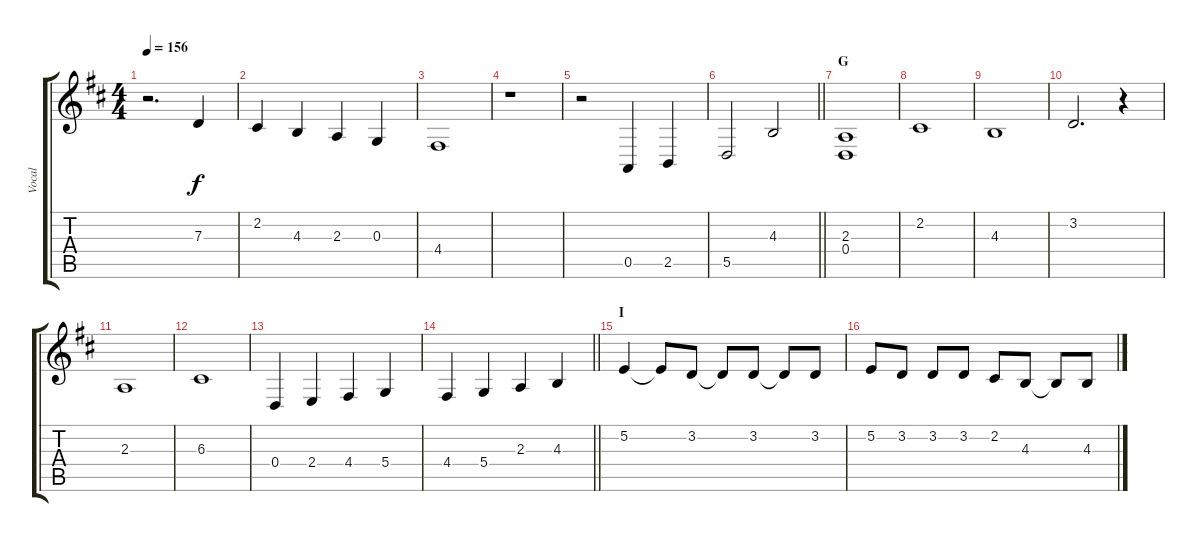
\track ("Vocal" "Vocal") {instrument altosax}
\staff {score tabs}
\tuning (E4 B3 G3 D3 A2 E2) {hide}
\ts (4 4)
\tempo 156
\clef g2
\ks d
r.2{d dy f} 7.3.4 |
2.2.4 4.3.4 2.3.4 0.3.4 |
4.4.1 |
r.1 |
r.2 0.5.4 2.5.4 |
\barLineRight lightlight
5.5.2 4.3.2 |
\section ("" "G")
(2.3 0.4).1 |
2.2.1 |
4.3.1 |
3.2.2{d} r.4 |
2.3.1 |
6.3.1 |
0.4.4 2.4.4 4.4.4 5.4.4 |
\barLineRight lightlight
4.4.4 5.4.4 2.3.4 4.3.4 |
\section ("" "I")
5.2.4 5.2{t}.8 3.2.8 3.2{t}.8 3.2.8 3.2{t}.8 3.2.8 |
5.2.8 3.2.8 3.2.8 3.2.8 2.2.8 4.3.8 4.3{t}.8 4.3.8
